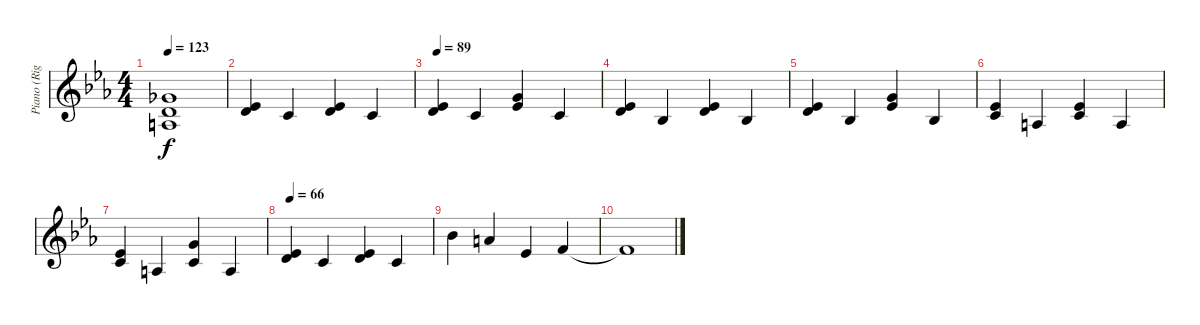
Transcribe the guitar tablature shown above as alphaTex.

\track ("Piano (Right Hand)" "Piano (Rig") {instrument acousticgrandpiano}
\staff {score}
\tuning (E4 B3 G3 D3 A2 E2) {hide}
\ts (4 4)
\tempo 123
\clef g2
\ks eb
(2.1{t} 3.2{t} 2.3{t}).1{dy f} |
(4.2 7.3).4 5.3.4 (4.2 7.3).4 5.3.4 |
\tempo 89
(4.2 7.3).4 5.3.4 (3.1 4.2).4 5.3.4 |
(4.2 7.3).4 3.3.4 (4.2 7.3).4 3.3.4 |
(4.2 7.3).4 3.3.4 (3.1 4.2).4 3.3.4 |
(4.2 5.3).4 2.3.4 (4.2 5.3).4 2.3.4 |
(4.2 5.3).4 2.3.4 (3.1 1.2).4 2.3.4 |
\tempo 66
(4.2 7.3).4 5.3.4 (4.2 7.3).4 5.3.4 |
6.1.4 5.1.4 4.2.4 6.2.4 |
6.2{t}.1
